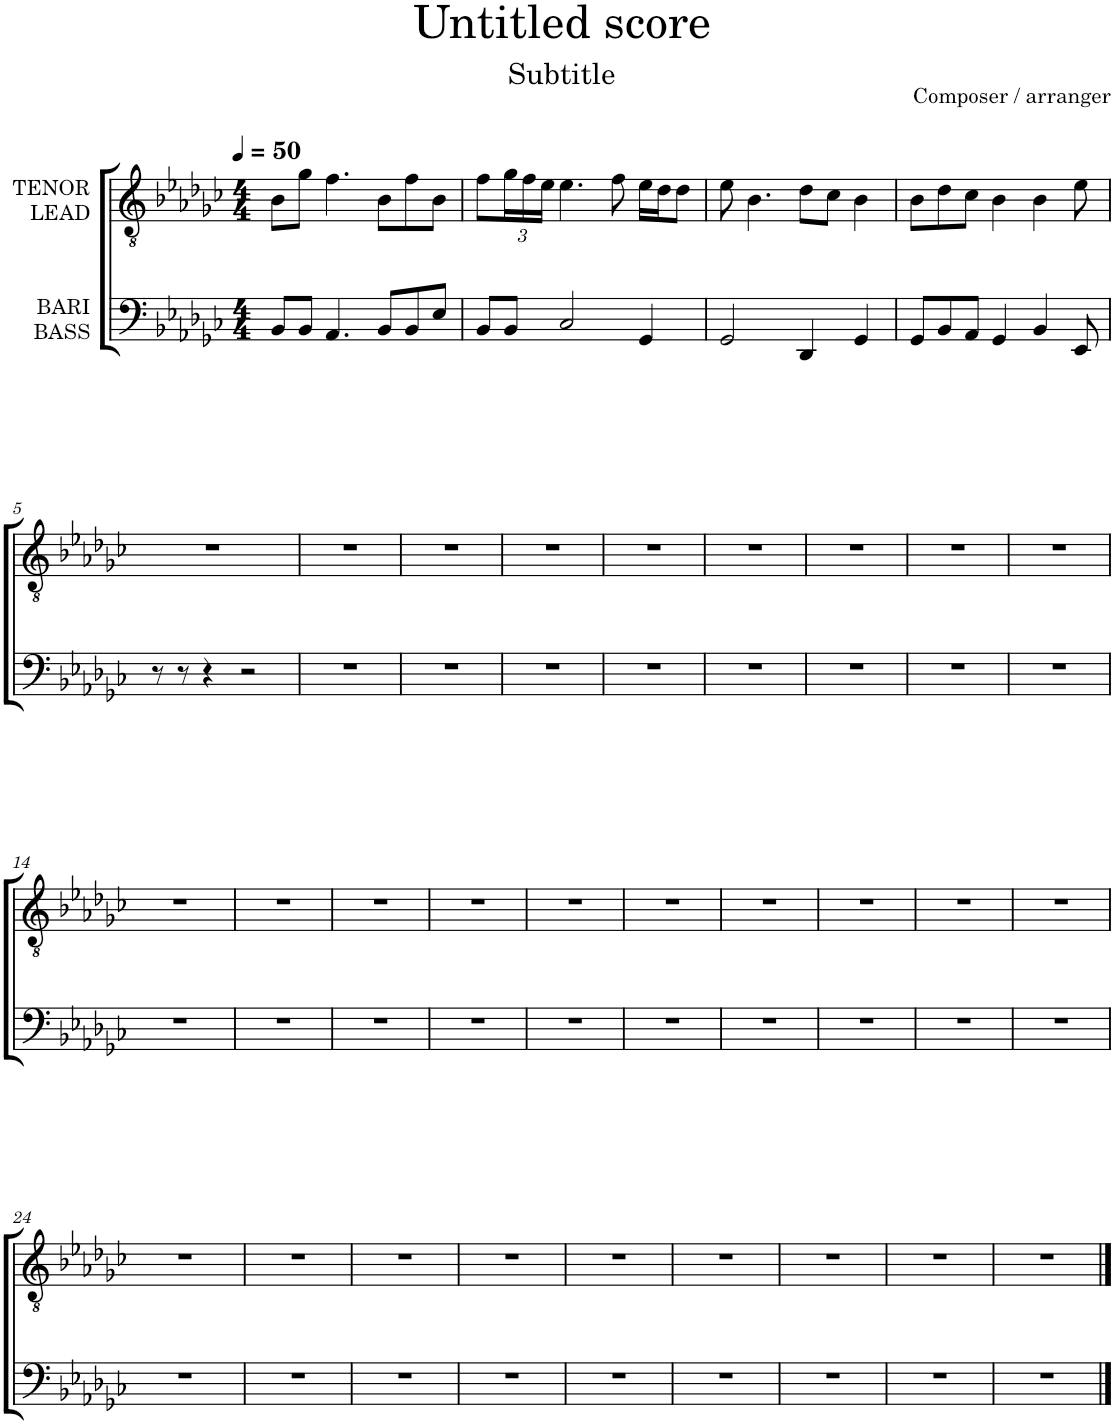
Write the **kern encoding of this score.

**kern	**kern
*part2	*part1
*staff2	*staff1
*I"BARI BASS	*I"TENOR LEAD
*clefF4	*clefGv2
*k[b-e-a-d-g-c-]	*k[b-e-a-d-g-c-]
*M4/4	*M4/4
*MM50	*MM50
=1	=1
8BB-/L	8B-\L
8BB-/J	8g-\J
4.AA-/	4.f\
8BB-/L	8B-\L
8BB-/	8f\
8E-/J	8B-\J
=2	=2
8BB-/L	8f\L
*	*Xbrackettup
8BB-/J	24g-\L
.	24f\
.	24e-\JJ
2C-/	4.e-\
.	8f\
4GG-/	16e-\LL
.	16d-\J
.	8d-\J
=3	=3
2GG-/	8e-\
.	4.B-\
4DD-/	8d-\L
.	8c-\J
4GG-/	4B-\
=4	=4
8GG-/L	8B-\L
8BB-/	8d-\
8AA-/J	8c-\J
4GG-/	4B-\
4BB-/	4B-\
8EE-/	8e-\
!!LO:LB:g=z
=5	=5
8r	1r
8r	.
4r	.
2r	.
=6	=6
1r	1r
=7	=7
1r	1r
=8	=8
1r	1r
=9	=9
1r	1r
=10	=10
1r	1r
=11	=11
1r	1r
=12	=12
1r	1r
=13	=13
1r	1r
!!LO:LB:g=z
=14	=14
1r	1r
=15	=15
1r	1r
=16	=16
1r	1r
=17	=17
1r	1r
=18	=18
1r	1r
=19	=19
1r	1r
=20	=20
1r	1r
=21	=21
1r	1r
=22	=22
1r	1r
=23	=23
1r	1r
!!LO:LB:g=z
=24	=24
1r	1r
=25	=25
1r	1r
=26	=26
1r	1r
=27	=27
1r	1r
=28	=28
1r	1r
=29	=29
1r	1r
=30	=30
1r	1r
=31	=31
1r	1r
=32	=32
1r	1r
==	==
*-	*-
